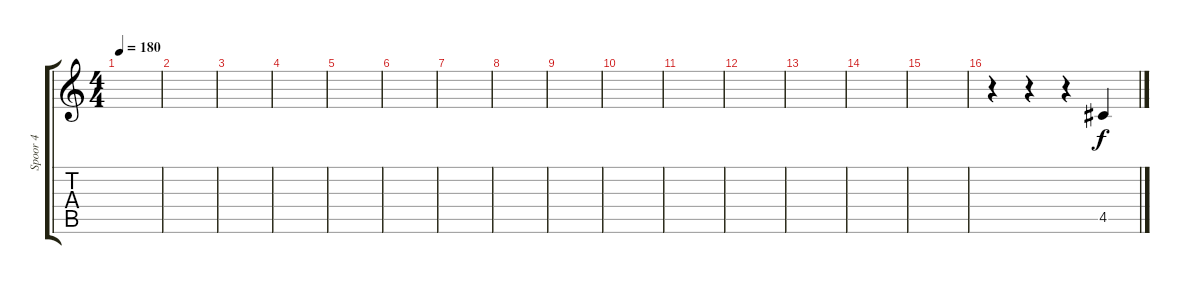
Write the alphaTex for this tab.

\track ("Spoor 4" "Spoor 4") {instrument contrabass}
\staff {score tabs}
\tuning (E4 B3 G3 D3 A2 E2) {hide}
\ts (4 4)
\tempo 180
\clef g2
\ks c
|
|
|
|
|
|
|
|
|
|
|
|
|
|
|
r.4 r.4 r.4 4.5.4
